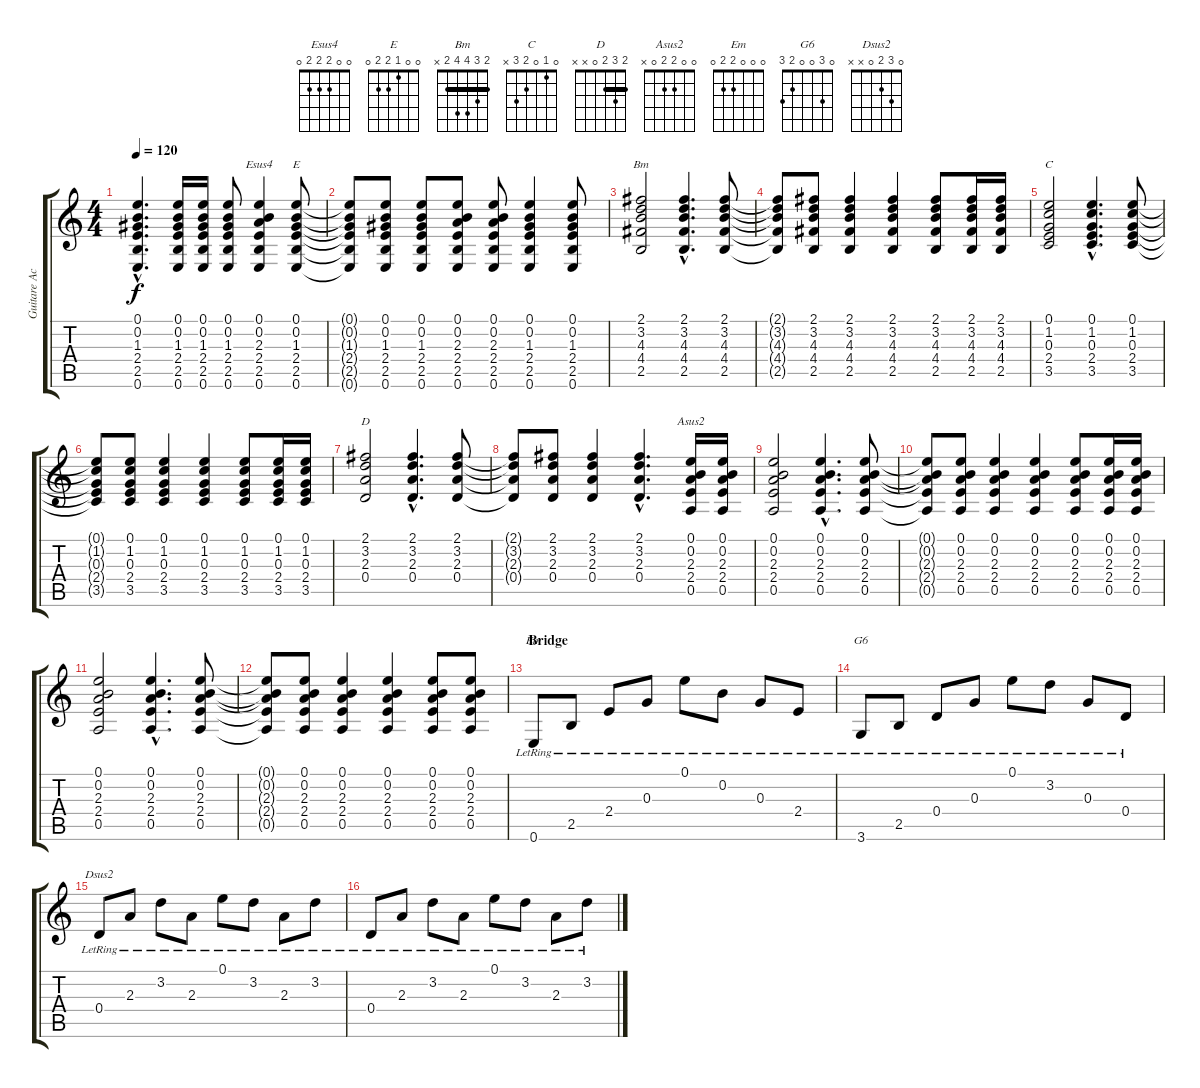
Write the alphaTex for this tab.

\track ("Guitare Acoustique" "Guitare Ac") {instrument acousticguitarsteel}
\staff {score tabs}
\tuning (E4 B3 G3 D3 A2 E2) {hide}
\chord ("Esus4" 0 0 2 2 2 0)
\chord ("E" 0 0 1 2 2 0)
\chord ("Bm" 2 3 4 4 2 x) {barre 2}
\chord ("C" 0 1 0 2 3 x)
\chord ("D" 2 3 2 0 x x) {barre 2}
\chord ("Asus2" 0 0 2 2 0 x)
\chord ("Em" 0 0 0 2 2 0)
\chord ("G6" 0 3 0 0 2 3)
\chord ("Dsus2" 0 3 2 0 x x)
\ts (4 4)
\tempo 120
\clef g2
\ks c
(0.1{hac} 0.2{hac} 1.3{hac} 2.4{hac} 2.5{hac} 0.6{hac}).4{d dy f} (0.1 0.2 1.3 2.4 2.5 0.6).16 (0.1 0.2 1.3 2.4 2.5 0.6).16 (0.1 0.2 1.3 2.4 2.5 0.6).8 (0.1 0.2 2.3 2.4 2.5 0.6).4{ch "Esus4"} (0.1 0.2 1.3 2.4 2.5 0.6).8{ch "E"} |
(0.1{t} 0.2{t} 1.3{t} 2.4{t} 2.5{t} 0.6{t}).8 (0.1 0.2 1.3 2.4 2.5 0.6).8 (0.1 0.2 1.3 2.4 2.5 0.6).8 (0.1 0.2 2.3 2.4 2.5 0.6).8 (0.1 0.2 2.3 2.4 2.5 0.6).8 (0.1 0.2 1.3 2.4 2.5 0.6).4 (0.1 0.2 1.3 2.4 2.5 0.6).8 |
(2.1 3.2 4.3 4.4 2.5).2{ch "Bm"} (2.1{hac} 3.2{hac} 4.3{hac} 4.4{hac} 2.5{hac}).4{d} (2.1 3.2 4.3 4.4 2.5).8 |
(2.1{t} 3.2{t} 4.3{t} 4.4{t} 2.5{t}).8 (2.1 3.2 4.3 4.4 2.5).8 (2.1 3.2 4.3 4.4 2.5).4 (2.1 3.2 4.3 4.4 2.5).4 (2.1 3.2 4.3 4.4 2.5).8 (2.1 3.2 4.3 4.4 2.5).16 (2.1 3.2 4.3 4.4 2.5).16 |
(0.1 1.2 0.3 2.4 3.5).2{ch "C"} (0.1{hac} 1.2{hac} 0.3{hac} 2.4{hac} 3.5{hac}).4{d} (0.1 1.2 0.3 2.4 3.5).8 |
(0.1{t} 1.2{t} 0.3{t} 2.4{t} 3.5{t}).8 (0.1 1.2 0.3 2.4 3.5).8 (0.1 1.2 0.3 2.4 3.5).4 (0.1 1.2 0.3 2.4 3.5).4 (0.1 1.2 0.3 2.4 3.5).8 (0.1 1.2 0.3 2.4 3.5).16 (0.1 1.2 0.3 2.4 3.5).16 |
(2.1 3.2 2.3 0.4).2{ch "D"} (2.1{hac} 3.2{hac} 2.3{hac} 0.4{hac}).4{d} (2.1 3.2 2.3 0.4).8 |
(2.1{t} 3.2{t} 2.3{t} 0.4{t}).8 (2.1 3.2 2.3 0.4).8 (2.1 3.2 2.3 0.4).4 (2.1{hac} 3.2{hac} 2.3{hac} 0.4{hac}).4{d} (0.1 0.2 2.3 2.4 0.5).16{ch "Asus2"} (0.1 0.2 2.3 2.4 0.5).16 |
(0.1 0.2 2.3 2.4 0.5).2 (0.1{hac} 0.2{hac} 2.3{hac} 2.4{hac} 0.5{hac}).4{d} (0.1 0.2 2.3 2.4 0.5).8 |
(0.1{t} 0.2{t} 2.3{t} 2.4{t} 0.5{t}).8 (0.1 0.2 2.3 2.4 0.5).8 (0.1 0.2 2.3 2.4 0.5).4 (0.1 0.2 2.3 2.4 0.5).4 (0.1 0.2 2.3 2.4 0.5).8 (0.1 0.2 2.3 2.4 0.5).16 (0.1 0.2 2.3 2.4 0.5).16 |
(0.1 0.2 2.3 2.4 0.5).2 (0.1{hac} 0.2{hac} 2.3{hac} 2.4{hac} 0.5{hac}).4{d} (0.1 0.2 2.3 2.4 0.5).8 |
(0.1{t} 0.2{t} 2.3{t} 2.4{t} 0.5{t}).8 (0.1 0.2 2.3 2.4 0.5).8 (0.1 0.2 2.3 2.4 0.5).4 (0.1 0.2 2.3 2.4 0.5).4 (0.1 0.2 2.3 2.4 0.5).8 (0.1 0.2 2.3 2.4 0.5).8 |
\section ("" "Bridge")
0.6{lr}.8{ch "Em"} 2.5{lr}.8 2.4{lr}.8 0.3{lr}.8 0.1{lr}.8 0.2{lr}.8 0.3{lr}.8 2.4{lr}.8 |
3.6{lr}.8{ch "G6"} 2.5{lr}.8 0.4{lr}.8 0.3{lr}.8 0.1{lr}.8 3.2{lr}.8 0.3{lr}.8 0.4{lr}.8 |
0.4{lr}.8{ch "Dsus2"} 2.3{lr}.8 3.2{lr}.8 2.3{lr}.8 0.1{lr}.8 3.2{lr}.8 2.3{lr}.8 3.2{lr}.8 |
0.4{lr}.8 2.3{lr}.8 3.2{lr}.8 2.3{lr}.8 0.1{lr}.8 3.2{lr}.8 2.3{lr}.8 3.2{lr}.8
